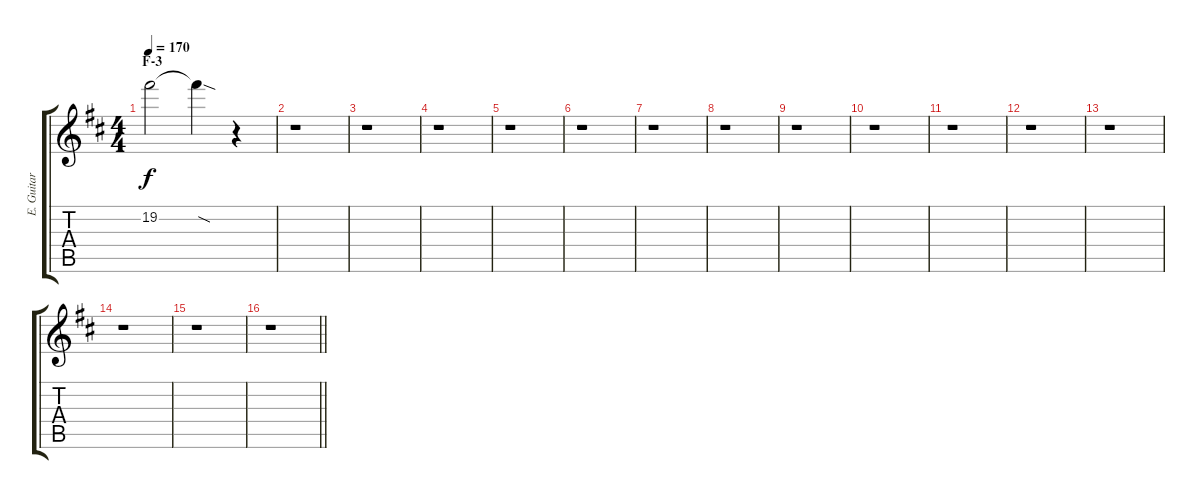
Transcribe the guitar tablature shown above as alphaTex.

\track ("E. Guitar III" "E. Guitar ") {instrument overdrivenguitar}
\staff {score tabs}
\tuning (E4 B3 G3 D3 A2 E2) {hide}
\ts (4 4)
\section ("" "F-3")
\tempo 170
\clef g2
\ks d
19.2{t}.2{dy f} 19.2{sod t}.4 r.4 |
r.1 |
r.1 |
r.1 |
r.1 |
r.1 |
r.1 |
r.1 |
r.1 |
r.1 |
r.1 |
r.1 |
r.1 |
r.1 |
r.1 |
\barLineRight lightlight
r.1
